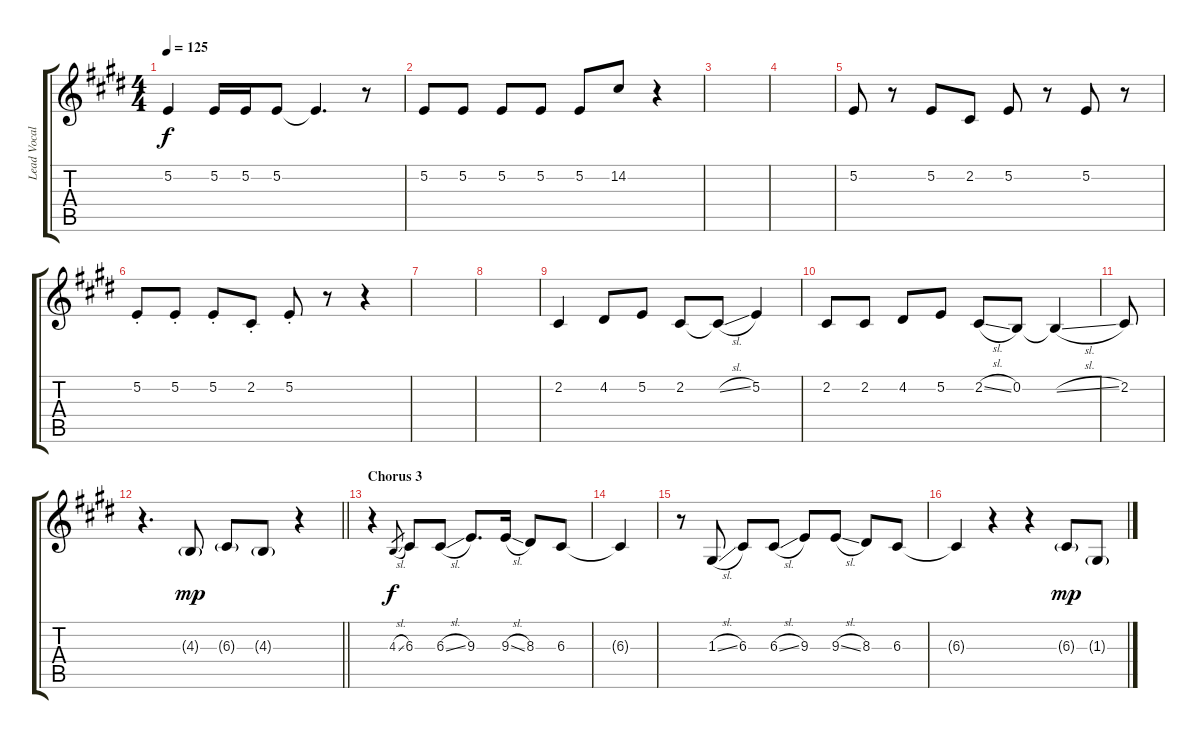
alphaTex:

\track ("Lead Vocals / Synth" "Lead Vocal") {instrument trombone}
\staff {score tabs}
\tuning (E4 B3 G3 D3 A2 E2) {hide}
\ts (4 4)
\tempo 125
\clef g2
\ks c#minor
5.2.4{dy f} 5.2.16 5.2.16 5.2.8 5.2{t}.4{d} r.8 |
5.2.8 5.2.8 5.2.8 5.2.8 5.2.8 14.2.8 r.4 |
|
|
5.2.8 r.8 5.2.8 2.2.8 5.2.8 r.8 5.2.8 r.8 |
5.2{st}.8 5.2{st}.8 5.2{st}.8 2.2{st}.8 5.2{st}.8 r.8 r.4 |
|
|
2.2.4 4.2.8 5.2.8 2.2.8 2.2{sl t}.8 5.2.4 |
2.2.8 2.2.8 4.2.8 5.2.8 2.2{sl}.8 0.2.8 0.2{sl t}.4 |
2.2.8 |
\barLineRight lightlight
r.4{d} 4.3{g}.8{dy mp} 6.3{g}.8 4.3{g}.8 r.4 |
\section ("" "Chorus 3")
r.4 4.3{sl}.8{gr dy f} 6.3.8 6.3{sl}.8 9.3.8{d} 9.3{sl}.16 8.3.8 6.3.8 |
6.3{t}.4 |
r.8 1.3{sl}.8 6.3.8 6.3{sl}.8 9.3.8 9.3{sl}.8 8.3.8 6.3.8 |
6.3{t}.4 r.4 r.4 6.3{g}.8{dy mp} 1.3{g}.8
